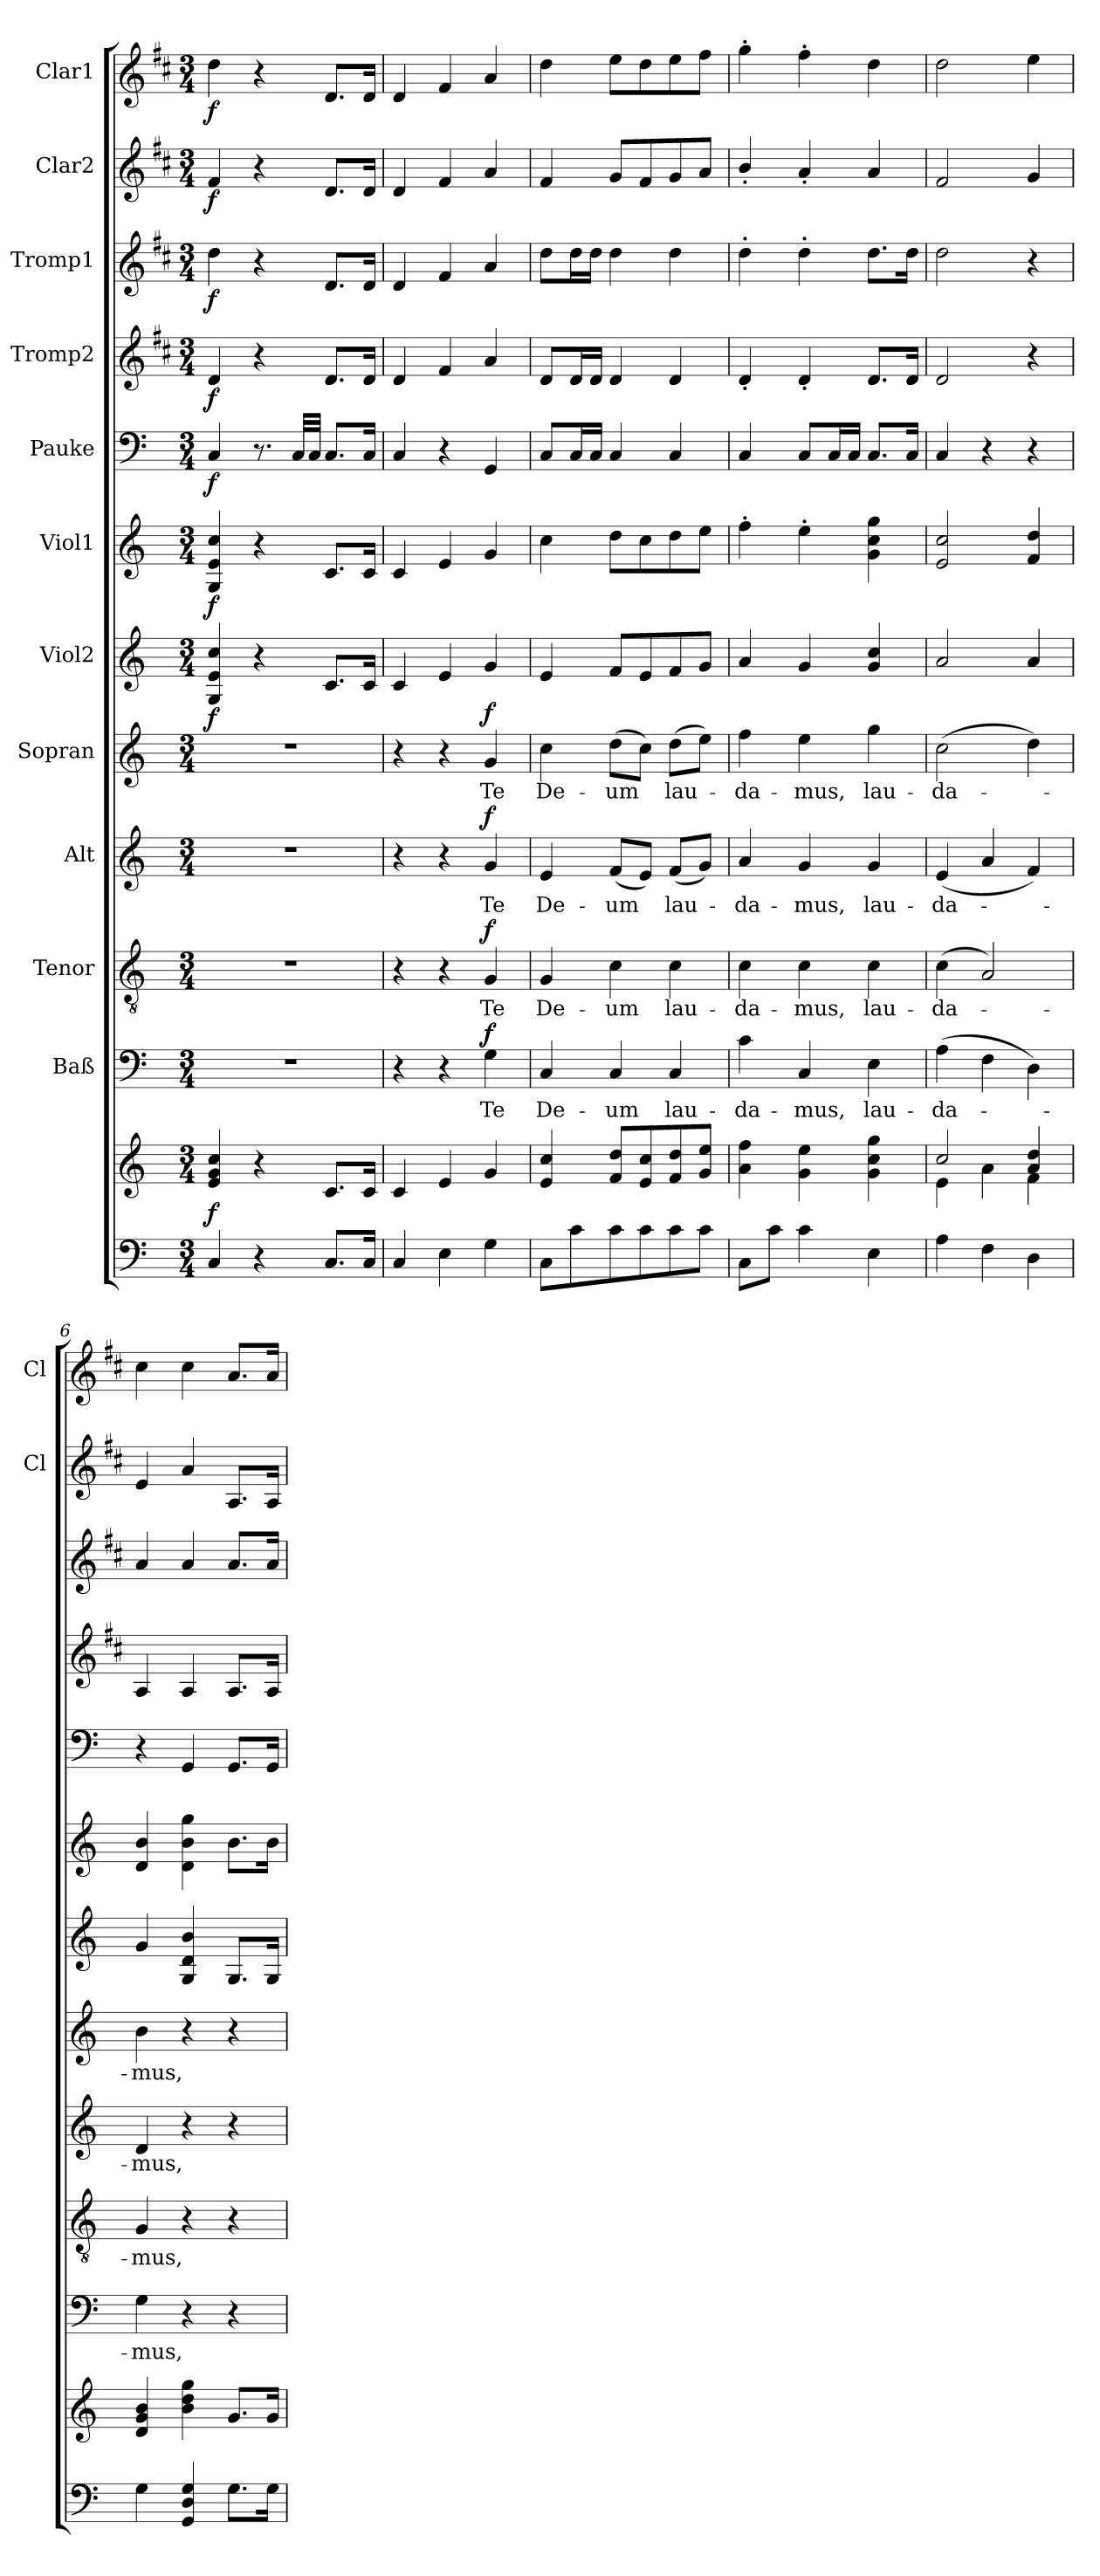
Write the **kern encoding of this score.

**kern	**kern	**dynam	**kern	**text	**dynam	**kern	**text	**dynam	**kern	**text	**dynam	**kern	**text	**dynam	**kern	**dynam	**kern	**dynam	**kern	**dynam	**kern	**dynam	**kern	**dynam	**kern	**dynam	**kern	**dynam
*part12	*part12	*part12	*part11	*part11	*part11	*part10	*part10	*part10	*part9	*part9	*part9	*part8	*part8	*part8	*part7	*part7	*part6	*part6	*part5	*part5	*part4	*part4	*part3	*part3	*part2	*part2	*part1	*part1
*staff13	*staff12	*staff12/13	*staff11	*staff11	*staff11	*staff10	*staff10	*staff10	*staff9	*staff9	*staff9	*staff8	*staff8	*staff8	*staff7	*staff7	*staff6	*staff6	*staff5	*staff5	*staff4	*staff4	*staff3	*staff3	*staff2	*staff2	*staff1	*staff1
*	*	*	*I"Baß	*	*	*I"Tenor	*	*	*I"Alt	*	*	*I"Sopran	*	*	*I"Viol2	*	*I"Viol1	*	*I"Pauke	*	*I"Tromp2	*	*I"Tromp1	*	*I"Clar2	*	*I"Clar1	*
*	*	*	*	*	*	*	*	*	*	*	*	*	*	*	*	*	*	*	*	*	*	*	*	*	*I'Cl	*	*I'Cl	*
*clefF4	*clefG2	*	*clefF4	*	*	*clefGv2	*	*	*clefG2	*	*	*clefG2	*	*	*clefG2	*	*clefG2	*	*clefF4	*	*clefG2	*	*clefG2	*	*clefG2	*	*clefG2	*
*	*	*	*	*	*	*	*	*	*	*	*	*	*	*	*	*	*	*	*	*	*ITrd1c2	*	*ITrd1c2	*	*ITrd1c2	*	*ITrd1c2	*
*k[]	*k[]	*	*k[]	*	*	*k[]	*	*	*k[]	*	*	*k[]	*	*	*k[]	*	*k[]	*	*k[]	*	*k[]	*	*k[]	*	*k[]	*	*k[]	*
*C:	*C:	*	*C:	*	*	*C:	*	*	*C:	*	*	*C:	*	*	*C:	*	*C:	*	*C:	*	*C:	*	*C:	*	*C:	*	*C:	*
*M3/4	*M3/4	*	*M3/4	*	*	*M3/4	*	*	*M3/4	*	*	*M3/4	*	*	*M3/4	*	*M3/4	*	*M3/4	*	*M3/4	*	*M3/4	*	*M3/4	*	*M3/4	*
=1	=1	=1	=1	=1	=1	=1	=1	=1	=1	=1	=1	=1	=1	=1	=1	=1	=1	=1	=1	=1	=1	=1	=1	=1	=1	=1	=1	=1
!	!	!LO:DY:a=2	!	!	!	!	!	!	!	!	!	!	!	!	!	!LO:DY:b	!	!LO:DY:b	!	!LO:DY:b	!	!LO:DY:b	!	!LO:DY:b	!	!LO:DY:b	!	!LO:DY:b
4C/	4e/ 4g/ 4cc/	f	2.r	.	.	2.r	.	.	2.r	.	.	2.r	.	.	4G/ 4e/ 4cc/	f	4G/ 4e/ 4cc/	f	4C/	f	4c/	f	4cc\	f	4e/	f	4cc\	f
4r	4r	.	.	.	.	.	.	.	.	.	.	.	.	.	4r	.	4r	.	8.r	.	4r	.	4r	.	4r	.	4r	.
.	.	.	.	.	.	.	.	.	.	.	.	.	.	.	.	.	.	.	32C/LLL	.	.	.	.	.	.	.	.	.
.	.	.	.	.	.	.	.	.	.	.	.	.	.	.	.	.	.	.	32C/JJJ	.	.	.	.	.	.	.	.	.
8.C/L	8.c/L	.	.	.	.	.	.	.	.	.	.	.	.	.	8.c/L	.	8.c/L	.	8.C/L	.	8.c/L	.	8.c/L	.	8.c/L	.	8.c/L	.
16C/Jk	16c/Jk	.	.	.	.	.	.	.	.	.	.	.	.	.	16c/Jk	.	16c/Jk	.	16C/Jk	.	16c/Jk	.	16c/Jk	.	16c/Jk	.	16c/Jk	.
=2	=2	=2	=2	=2	=2	=2	=2	=2	=2	=2	=2	=2	=2	=2	=2	=2	=2	=2	=2	=2	=2	=2	=2	=2	=2	=2	=2	=2
4C/	4c/	.	4r	.	.	4r	.	.	4r	.	.	4r	.	.	4c/	.	4c/	.	4C/	.	4c/	.	4c/	.	4c/	.	4c/	.
4E\	4e/	.	4r	.	.	4r	.	.	4r	.	.	4r	.	.	4e/	.	4e/	.	4r	.	4e/	.	4e/	.	4e/	.	4e/	.
!	!	!	!	!LO:LY:b	!LO:DY:a	!	!LO:LY:b	!LO:DY:a	!	!LO:LY:b	!LO:DY:a	!	!LO:LY:b	!LO:DY:a	!	!	!	!	!	!	!	!	!	!	!	!	!	!
4G\	4g/	.	4G\	Te	f	4G/	Te	f	4g/	Te	f	4g/	Te	f	4g/	.	4g/	.	4GG/	.	4g/	.	4g/	.	4g/	.	4g/	.
=3	=3	=3	=3	=3	=3	=3	=3	=3	=3	=3	=3	=3	=3	=3	=3	=3	=3	=3	=3	=3	=3	=3	=3	=3	=3	=3	=3	=3
!	!	!	!	!LO:LY:b	!	!	!LO:LY:b	!	!	!LO:LY:b	!	!	!LO:LY:b	!	!	!	!	!	!	!	!	!	!	!	!	!	!	!
8C\L	4e/ 4cc/	.	4C/	De-	.	4G/	De-	.	4e/	De-	.	4cc\	De-	.	4e/	.	4cc\	.	8C/L	.	8c/L	.	8cc\L	.	4e/	.	4cc\	.
8c\	.	.	.	.	.	.	.	.	.	.	.	.	.	.	.	.	.	.	16C/L	.	16c/L	.	16cc\L	.	.	.	.	.
.	.	.	.	.	.	.	.	.	.	.	.	.	.	.	.	.	.	.	16C/JJ	.	16c/JJ	.	16cc\JJ	.	.	.	.	.
!	!	!	!	!LO:LY:b	!	!	!LO:LY:b	!	!	!LO:LY:b	!	!	!LO:LY:b	!	!	!	!	!	!	!	!	!	!	!	!	!	!	!
8c\	8f/ 8dd/L	.	4C/	-um	.	4c\	-um	.	(<8f/L	-um	.	(>8dd\L	-um	.	8f/L	.	8dd\L	.	4C/	.	4c/	.	4cc\	.	8f/L	.	8dd\L	.
8c\	8e/ 8cc/	.	.	.	.	.	.	.	8e/J)	.	.	8cc\J)	.	.	8e/	.	8cc\	.	.	.	.	.	.	.	8e/	.	8cc\	.
!	!	!	!	!LO:LY:b	!	!	!LO:LY:b	!	!	!LO:LY:b	!	!	!LO:LY:b	!	!	!	!	!	!	!	!	!	!	!	!	!	!	!
8c\	8f/ 8dd/	.	4C/	lau-	.	4c\	lau-	.	(<8f/L	lau-	.	(>8dd\L	lau-	.	8f/	.	8dd\	.	4C/	.	4c/	.	4cc\	.	8f/	.	8dd\	.
8c\J	8g/ 8ee/J	.	.	.	.	.	.	.	8g/J)	.	.	8ee\J)	.	.	8g/J	.	8ee\J	.	.	.	.	.	.	.	8g/J	.	8ee\J	.
=4	=4	=4	=4	=4	=4	=4	=4	=4	=4	=4	=4	=4	=4	=4	=4	=4	=4	=4	=4	=4	=4	=4	=4	=4	=4	=4	=4	=4
!	!	!	!	!LO:LY:b	!	!	!LO:LY:b	!	!	!LO:LY:b	!	!	!LO:LY:b	!	!	!	!	!	!	!	!	!	!	!	!	!	!	!
8C\L	4a\ 4ff\	.	4c\	-da-	.	4c\	-da-	.	4a/	-da-	.	4ff\	-da-	.	4a/	.	4ff'>\	.	4C/	.	4c'</	.	4cc'>\	.	4a'</	.	4ff'>\	.
8c\J	.	.	.	.	.	.	.	.	.	.	.	.	.	.	.	.	.	.	.	.	.	.	.	.	.	.	.	.
!	!	!	!	!LO:LY:b	!	!	!LO:LY:b	!	!	!LO:LY:b	!	!	!LO:LY:b	!	!	!	!	!	!	!	!	!	!	!	!	!	!	!
4c\	4g\ 4ee\	.	4C/	-mus,	.	4c\	-mus,	.	4g/	-mus,	.	4ee\	-mus,	.	4g/	.	4ee'>\	.	8C/L	.	4c'</	.	4cc'>\	.	4g'</	.	4ee'>\	.
.	.	.	.	.	.	.	.	.	.	.	.	.	.	.	.	.	.	.	16C/L	.	.	.	.	.	.	.	.	.
.	.	.	.	.	.	.	.	.	.	.	.	.	.	.	.	.	.	.	16C/JJ	.	.	.	.	.	.	.	.	.
!	!	!	!	!LO:LY:b	!	!	!LO:LY:b	!	!	!LO:LY:b	!	!	!LO:LY:b	!	!	!	!	!	!	!	!	!	!	!	!	!	!	!
4E\	4g\ 4cc\ 4gg\	.	4E\	lau-	.	4c\	lau-	.	4g/	lau-	.	4gg\	lau-	.	4g/ 4cc/	.	4g\ 4cc\ 4gg\	.	8.C/L	.	8.c/L	.	8.cc\L	.	4g/	.	4cc\	.
.	.	.	.	.	.	.	.	.	.	.	.	.	.	.	.	.	.	.	16C/Jk	.	16c/Jk	.	16cc\Jk	.	.	.	.	.
=5	=5	=5	=5	=5	=5	=5	=5	=5	=5	=5	=5	=5	=5	=5	=5	=5	=5	=5	=5	=5	=5	=5	=5	=5	=5	=5	=5	=5
*	*^	*	*	*	*	*	*	*	*	*	*	*	*	*	*	*	*	*	*	*	*	*	*	*	*	*	*	*
!	!	!	!	!	!LO:LY:b	!	!	!LO:LY:b	!	!	!LO:LY:b	!	!	!LO:LY:b	!	!	!	!	!	!	!	!	!	!	!	!	!	!	!
4A\	4e\	2cc/	.	(>4A\	-da-	.	(>4c\	-da-	.	(4e/	-da-	.	(>2cc\	-da-	.	2a/	.	2e/ 2cc/	.	4C/	.	2c/	.	2cc\	.	2e/	.	2cc\	.
4F\	4a\	.	.	4F\	.	.	2A/)	.	.	4a/	.	.	.	.	.	.	.	.	.	4r	.	.	.	.	.	.	.	.	.
4D\	4f\	4a/ 4dd/	.	4D\)	.	.	.	.	.	4f/)	.	.	4dd\)	.	.	4a/	.	4f/ 4dd/	.	4r	.	4r	.	4r	.	4f/	.	4dd\	.
!!LO:PB:g=z
=6	=6	=6	=6	=6	=6	=6	=6	=6	=6	=6	=6	=6	=6	=6	=6	=6	=6	=6	=6	=6	=6	=6	=6	=6	=6	=6	=6	=6	=6
!	!	!	!	!	!LO:LY:b	!	!	!LO:LY:b	!	!	!LO:LY:b	!	!	!LO:LY:b	!	!	!	!	!	!	!	!	!	!	!	!	!	!	!
*	*v	*v	*	*	*	*	*	*	*	*	*	*	*	*	*	*	*	*	*	*	*	*	*	*	*	*	*	*	*
4G\	4d/ 4g/ 4b/	.	4G\	-mus,	.	4G/	-mus,	.	4d/	-mus,	.	4b\	-mus,	.	4g/	.	4d/ 4b/	.	4r	.	4G/	.	4g/	.	4d/	.	4b\	.
4GG/ 4D/ 4G/	4b\ 4dd\ 4gg\	.	4r	.	.	4r	.	.	4r	.	.	4r	.	.	4G/ 4d/ 4b/	.	4d\ 4b\ 4gg\	.	4GG/	.	4G/	.	4g/	.	4g/	.	4b\	.
8.G\L	8.g/L	.	4r	.	.	4r	.	.	4r	.	.	4r	.	.	8.G/L	.	8.b\L	.	8.GG/L	.	8.G/L	.	8.g/L	.	8.G/L	.	8.g/L	.
16G\Jk	16g/Jk	.	.	.	.	.	.	.	.	.	.	.	.	.	16G/Jk	.	16b\Jk	.	16GG/Jk	.	16G/Jk	.	16g/Jk	.	16G/Jk	.	16g/Jk	.
=	=	=	=	=	=	=	=	=	=	=	=	=	=	=	=	=	=	=	=	=	=	=	=	=	=	=	=	=
*-	*-	*-	*-	*-	*-	*-	*-	*-	*-	*-	*-	*-	*-	*-	*-	*-	*-	*-	*-	*-	*-	*-	*-	*-	*-	*-	*-	*-
